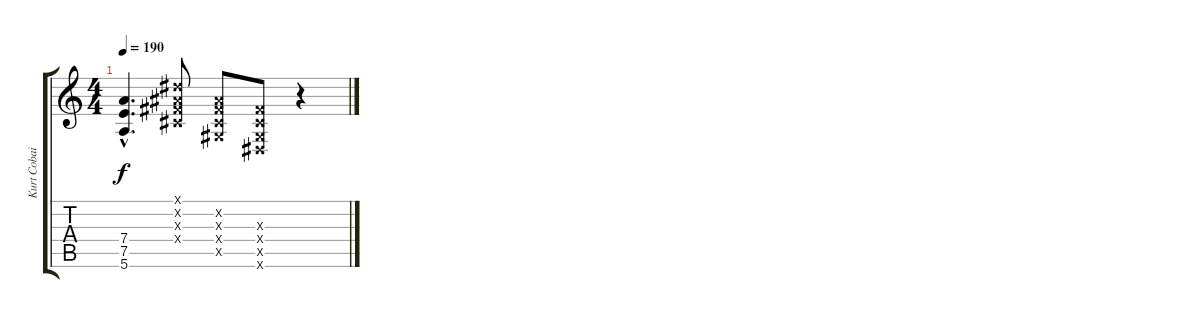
\track ("Kurt Cobain (Guitar)" "Kurt Cobai") {instrument distortionguitar}
\staff {score tabs}
\tuning (E4 B3 G3 D3 A2 E2) {hide}
\ts (4 4)
\tempo 190
\clef g2
\ks c
(7.4{hac} 7.5{hac} 5.6{hac}).4{d dy f} (-1.1{x} -1.2{x} -1.3{x} -1.4{x}).8 (-1.2{x} -1.3{x} -1.4{x} -1.5{x}).8 (-1.3{x} -1.4{x} -1.5{x} -1.6{x}).8 r.4
